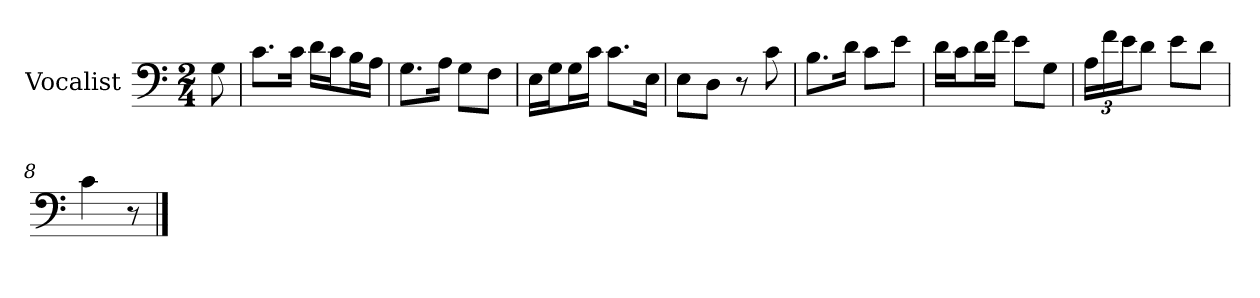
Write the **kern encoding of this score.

**kern
*part1
*staff1
*I"Vocalist
*k[]
*C:
*M2/4
=
8G
=1
8.cL
16cJk
16dLL
16cJ
16BL
16AJJ
=2
8.GL
16AJk
8GL
8FJ
=3
16ELL
16GJ
16GL
16cJJ
8.cL
16EJk
=4
8EL
8DJ
8r
8c
=5
8.BL
16dJk
8cL
8eJ
=6
16dLL
16cJ
16dL
16fJJ
8eL
8GJ
=7
24ALL
24f
24eJ
8dJ
8eL
8dJ
=8
4c
8r
==
*-
